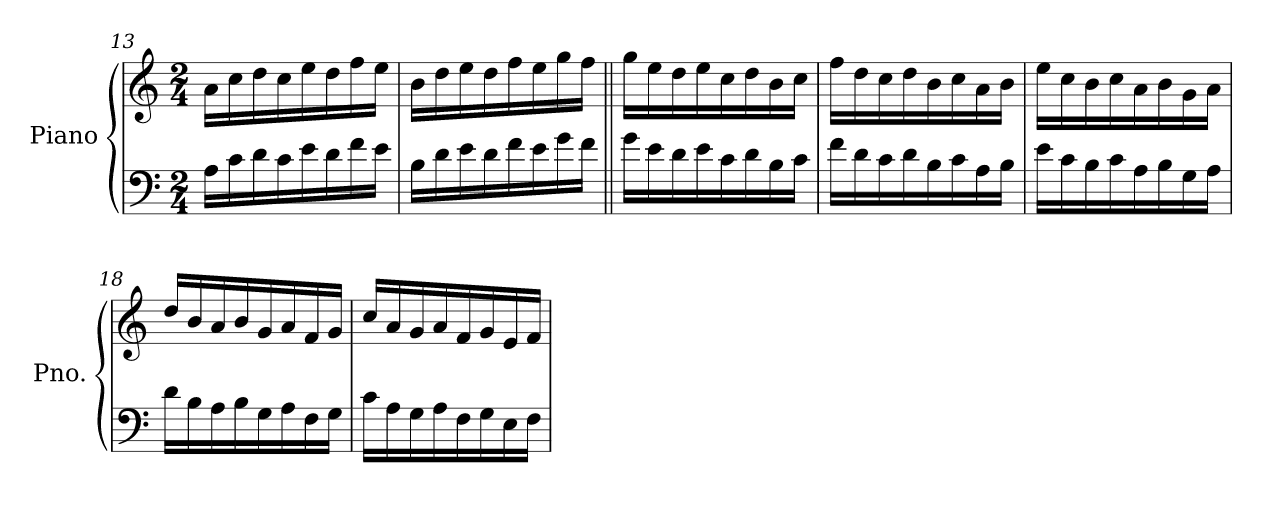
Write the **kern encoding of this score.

**kern	**kern
*part1	*part1
*staff2	*staff1
*I"Piano	*
*I'Pno.	*
*clefF4	*clefG2
*k[]	*k[]
*M2/4	*M2/4
=13	=13
16A\LL	16a\LL
16c\	16cc\
16d\	16dd\
16c\	16cc\
16e\	16ee\
16d\	16dd\
16f\	16ff\
16e\JJ	16ee\JJ
=14	=14
16B\LL	16b\LL
16d\	16dd\
16e\	16ee\
16d\	16dd\
16f\	16ff\
16e\	16ee\
16g\	16gg\
16f\JJ	16ff\JJ
=15||	=15||
16g\LL	16gg\LL
16e\	16ee\
16d\	16dd\
16e\	16ee\
16c\	16cc\
16d\	16dd\
16B\	16b\
16c\JJ	16cc\JJ
=16	=16
16f\LL	16ff\LL
16d\	16dd\
16c\	16cc\
16d\	16dd\
16B\	16b\
16c\	16cc\
16A\	16a\
16B\JJ	16b\JJ
=17	=17
16e\LL	16ee\LL
16c\	16cc\
16B\	16b\
16c\	16cc\
16A\	16a\
16B\	16b\
16G\	16g\
16A\JJ	16a\JJ
!!LO:LB:g=z
=18	=18
16d\LL	16dd/LL
16B\	16b/
16A\	16a/
16B\	16b/
16G\	16g/
16A\	16a/
16F\	16f/
16G\JJ	16g/JJ
=19	=19
16c\LL	16cc/LL
16A\	16a/
16G\	16g/
16A\	16a/
16F\	16f/
16G\	16g/
16E\	16e/
16F\JJ	16f/JJ
=	=
*-	*-
